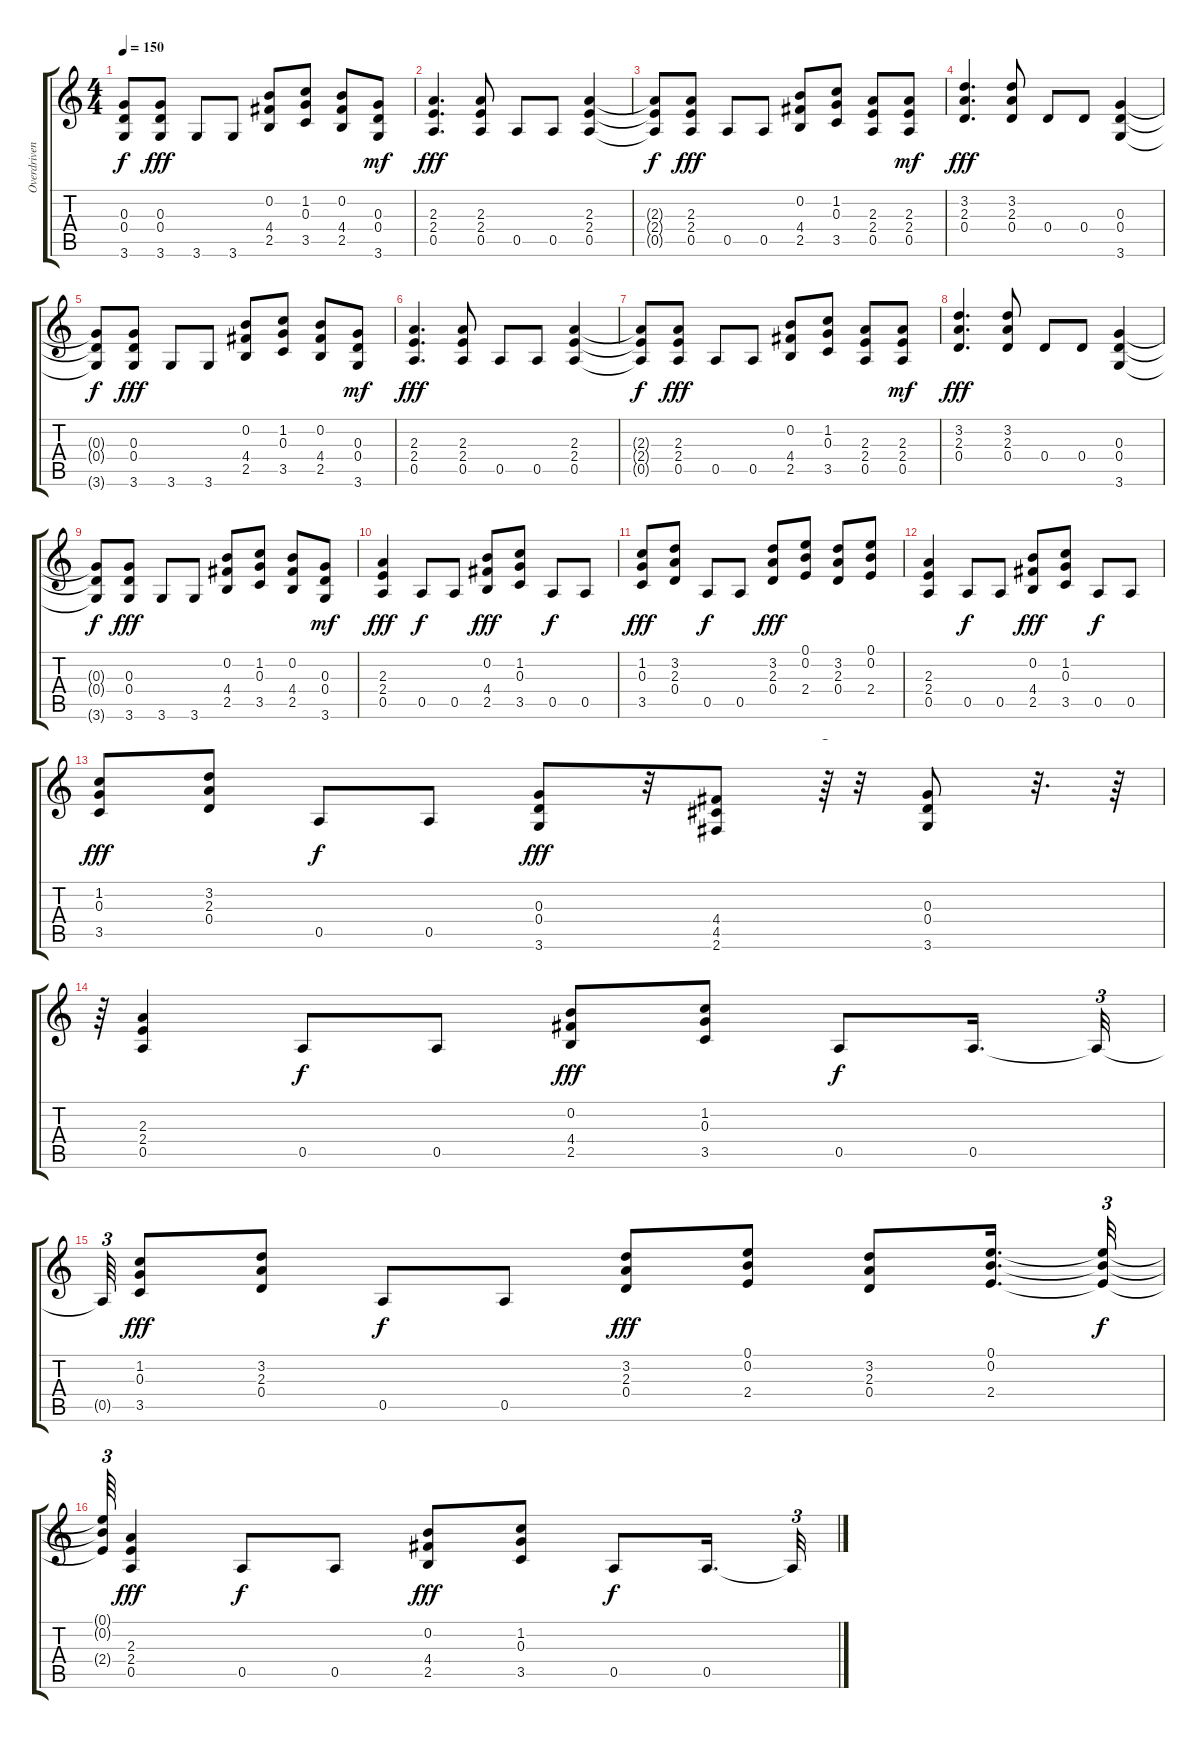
\track ("Overdriven Guitar" "Overdriven") {instrument overdrivenguitar}
\staff {score tabs}
\tuning (E4 B3 G3 D3 A2 E2) {hide}
\ts (4 4)
\tempo 150
\clef g2
\ks c
(0.3{t} 0.4{t} 3.6{t}).8{dy f} (0.3 0.4 3.6).8{dy fff} 3.6.8 3.6.8 (0.2 4.4 2.5).8 (1.2 0.3 3.5).8 (0.2 4.4 2.5).8 (0.3 0.4 3.6).8{dy mf} |
(2.3 2.4 0.5).4{d dy fff} (2.3 2.4 0.5).8 0.5.8 0.5.8 (2.3 2.4 0.5).4 |
(2.3{t} 2.4{t} 0.5{t}).8{dy f} (2.3 2.4 0.5).8{dy fff} 0.5.8 0.5.8 (0.2 4.4 2.5).8 (1.2 0.3 3.5).8 (2.3 2.4 0.5).8 (2.3 2.4 0.5).8{dy mf} |
(3.2 2.3 0.4).4{d dy fff} (3.2 2.3 0.4).8 0.4.8 0.4.8 (0.3 0.4 3.6).4 |
(0.3{t} 0.4{t} 3.6{t}).8{dy f} (0.3 0.4 3.6).8{dy fff} 3.6.8 3.6.8 (0.2 4.4 2.5).8 (1.2 0.3 3.5).8 (0.2 4.4 2.5).8 (0.3 0.4 3.6).8{dy mf} |
(2.3 2.4 0.5).4{d dy fff} (2.3 2.4 0.5).8 0.5.8 0.5.8 (2.3 2.4 0.5).4 |
(2.3{t} 2.4{t} 0.5{t}).8{dy f} (2.3 2.4 0.5).8{dy fff} 0.5.8 0.5.8 (0.2 4.4 2.5).8 (1.2 0.3 3.5).8 (2.3 2.4 0.5).8 (2.3 2.4 0.5).8{dy mf} |
(3.2 2.3 0.4).4{d dy fff} (3.2 2.3 0.4).8 0.4.8 0.4.8 (0.3 0.4 3.6).4 |
(0.3{t} 0.4{t} 3.6{t}).8{dy f} (0.3 0.4 3.6).8{dy fff} 3.6.8 3.6.8 (0.2 4.4 2.5).8 (1.2 0.3 3.5).8 (0.2 4.4 2.5).8 (0.3 0.4 3.6).8{dy mf} |
(2.3 2.4 0.5).4{dy fff} 0.5.8{dy f} 0.5.8 (0.2 4.4 2.5).8{dy fff} (1.2 0.3 3.5).8 0.5.8{dy f} 0.5.8 |
(1.2 0.3 3.5).8{dy fff} (3.2 2.3 0.4).8 0.5.8{dy f} 0.5.8 (3.2 2.3 0.4).8{dy fff} (0.1 0.2 2.4).8 (3.2 2.3 0.4).8 (0.1 0.2 2.4).8 |
(2.3 2.4 0.5).4 0.5.8{dy f} 0.5.8 (0.2 4.4 2.5).8{dy fff} (1.2 0.3 3.5).8 0.5.8{dy f} 0.5.8 |
(1.2 0.3 3.5).8{dy fff} (3.2 2.3 0.4).8 0.5.8{dy f} 0.5.8 (0.3 0.4 3.6).8{dy fff} r.32 (4.4 4.5 2.6).8 r.64{tu (3 2)} r.32 (0.3 0.4 3.6).8 r.32{d} r.64 |
r.64{tu (3 2)} (2.3 2.4 0.5).4 0.5.8{dy f} 0.5.8 (0.2 4.4 2.5).8{dy fff} (1.2 0.3 3.5).8 0.5.8{dy f} 0.5.16{d} 0.5{t}.32{tu (3 2)} |
0.5{t}.64{tu (3 2)} (1.2 0.3 3.5).8{dy fff} (3.2 2.3 0.4).8 0.5.8{dy f} 0.5.8 (3.2 2.3 0.4).8{dy fff} (0.1 0.2 2.4).8 (3.2 2.3 0.4).8 (0.1 0.2 2.4).16{d} (0.1{t} 0.2{t} 2.4{t}).32{tu (3 2) dy f} |
(0.1{t} 0.2{t} 2.4{t}).64{tu (3 2)} (2.3 2.4 0.5).4{dy fff} 0.5.8{dy f} 0.5.8 (0.2 4.4 2.5).8{dy fff} (1.2 0.3 3.5).8 0.5.8{dy f} 0.5.16{d} 0.5{t}.32{tu (3 2)}
